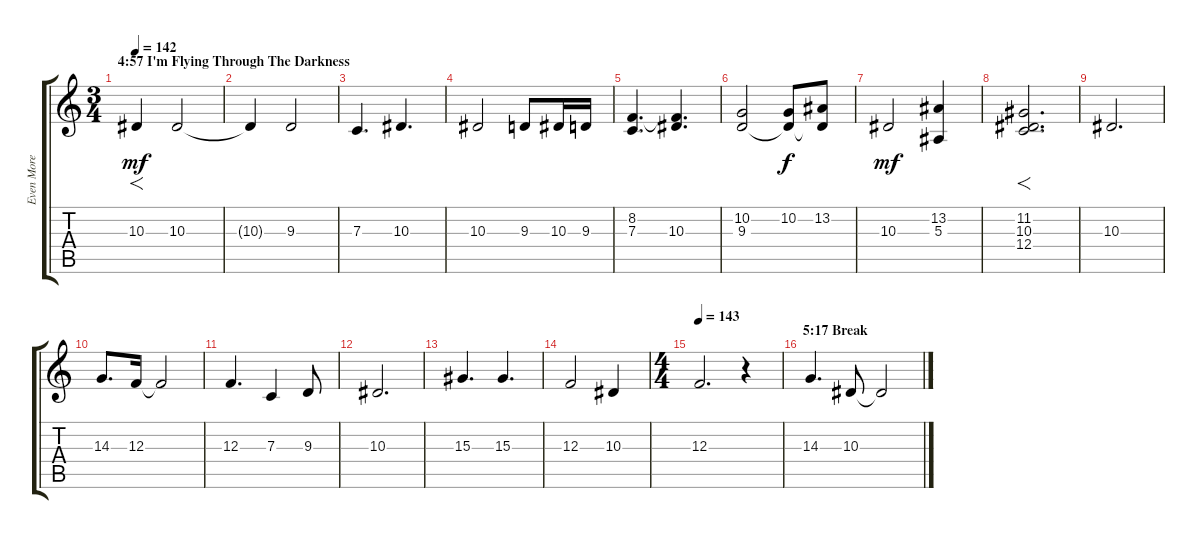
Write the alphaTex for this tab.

\track ("Even More More Keys" "Even More ") {instrument oboe}
\staff {score tabs}
\tuning (D4 A3 F3 C3 G2 C2) {hide}
\ts (3 4)
\section ("" "4:57 I'm Flying Through The Darkness")
\tempo 142
\clef g2
\ks c
10.3.4{f dy mf} 10.3.2 |
10.3{t}.4 9.3.2 |
7.3.4{d} 10.3.4{d} |
10.3.2 9.3.8 10.3.16 9.3.16 |
(8.2 7.3).4{d} (8.2{t} 10.3).4{d} |
(10.2 9.3).2 (10.2 9.3{t}).8{dy f} (13.2 9.3{t}).8 |
10.3.2{dy mf} (13.2 5.3).4 |
(11.2 10.3 12.4).2{f d} |
10.3.2{d} |
14.3.8{d} 12.3.16 12.3{t}.2 |
12.3.4{d} 7.3.4 9.3.8 |
10.3.2{d} |
15.3.4{d} 15.3.4{d} |
12.3.2 10.3.4 |
\ts (4 4)
\tempo 143
12.3.2{d} r.4 |
\section ("" "5:17 Break")
14.3.4{d} 10.3.8 10.3{t}.2
